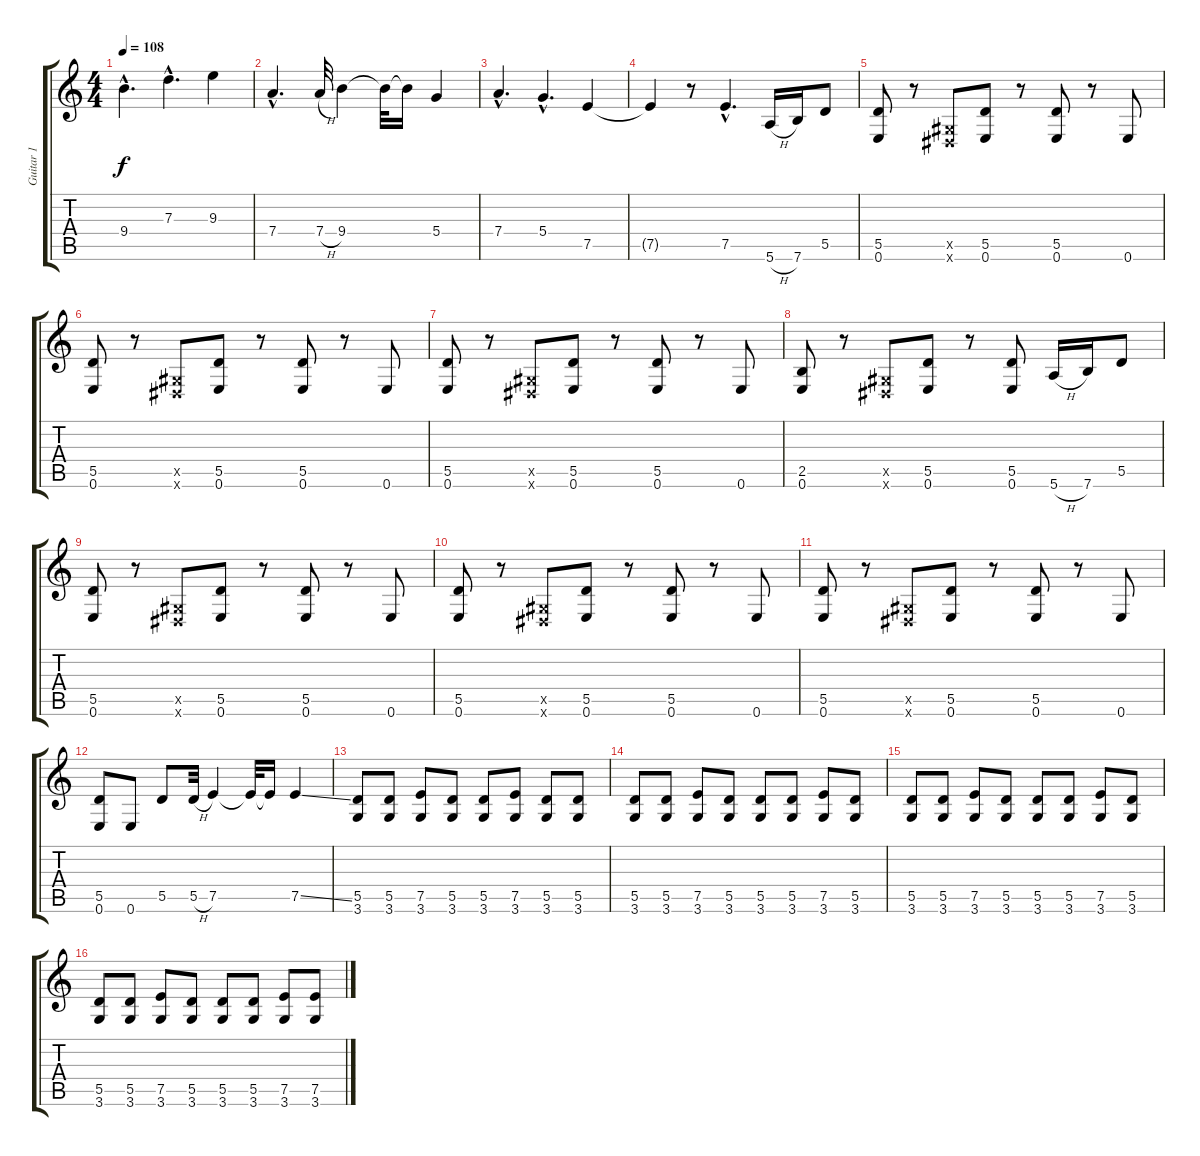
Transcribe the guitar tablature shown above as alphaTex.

\track ("Guitar 1" "Guitar 1") {instrument overdrivenguitar}
\staff {score tabs}
\tuning (E4 B3 G3 D3 A2 E2) {hide}
\ts (4 4)
\tempo 108
\clef g2
\ks c
9.4{hac}.4{d dy f} 7.3{hac}.4{d} 9.3.4 |
7.4{hac}.4{d} 7.4{h}.32 9.4.4 9.4{t}.32 9.4{t}.16 5.4.4 |
7.4{hac}.4{d} 5.4{hac}.4{d} 7.5.4 |
7.5{t}.4 r.8 7.5{hac}.4{d} 5.6{h}.16 7.6.16 5.5.8 |
(5.5 0.6).8 r.8 (-1.5{x} -1.6{x}).8 (5.5 0.6).8 r.8 (5.5 0.6).8 r.8 0.6.8 |
(5.5 0.6).8 r.8 (-1.5{x} -1.6{x}).8 (5.5 0.6).8 r.8 (5.5 0.6).8 r.8 0.6.8 |
(5.5 0.6).8 r.8 (-1.5{x} -1.6{x}).8 (5.5 0.6).8 r.8 (5.5 0.6).8 r.8 0.6.8 |
(2.5 0.6).8 r.8 (-1.5{x} -1.6{x}).8 (5.5 0.6).8 r.8 (5.5 0.6).8 5.6{h}.16 7.6.16 5.5.8 |
(5.5 0.6).8 r.8 (-1.5{x} -1.6{x}).8 (5.5 0.6).8 r.8 (5.5 0.6).8 r.8 0.6.8 |
(5.5 0.6).8 r.8 (-1.5{x} -1.6{x}).8 (5.5 0.6).8 r.8 (5.5 0.6).8 r.8 0.6.8 |
(5.5 0.6).8 r.8 (-1.5{x} -1.6{x}).8 (5.5 0.6).8 r.8 (5.5 0.6).8 r.8 0.6.8 |
(5.5 0.6).8 0.6.8 5.5.8 5.5{h}.32 7.5.4 7.5{t}.32 7.5{t}.16 7.5{ss}.4 |
(5.5 3.6).8 (5.5 3.6).8 (7.5 3.6).8 (5.5 3.6).8 (5.5 3.6).8 (7.5 3.6).8 (5.5 3.6).8 (5.5 3.6).8 |
(5.5 3.6).8 (5.5 3.6).8 (7.5 3.6).8 (5.5 3.6).8 (5.5 3.6).8 (5.5 3.6).8 (7.5 3.6).8 (5.5 3.6).8 |
(5.5 3.6).8 (5.5 3.6).8 (7.5 3.6).8 (5.5 3.6).8 (5.5 3.6).8 (5.5 3.6).8 (7.5 3.6).8 (5.5 3.6).8 |
(5.5 3.6).8 (5.5 3.6).8 (7.5 3.6).8 (5.5 3.6).8 (5.5 3.6).8 (5.5 3.6).8 (7.5 3.6).8 (7.5 3.6).8
